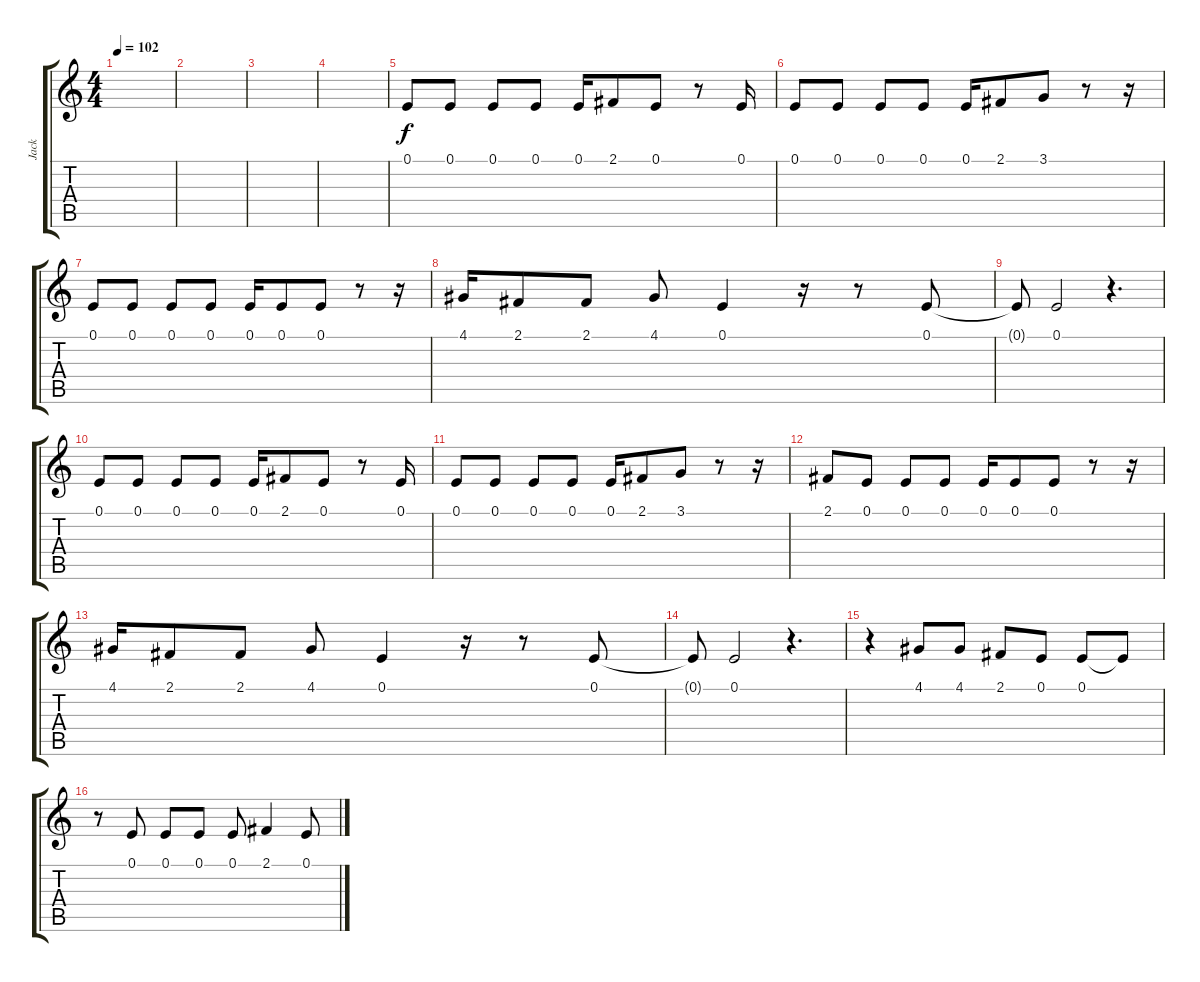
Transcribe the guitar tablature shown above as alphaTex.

\track ("Jack" "Jack") {instrument clarinet}
\staff {score tabs}
\tuning (E4 B3 G3 D3 A2 E2) {hide}
\ts (4 4)
\tempo 102
\clef g2
\ks c
|
|
|
|
0.1.8 0.1.8 0.1.8 0.1.8 0.1.16 2.1.8 0.1.8 r.8 0.1.16 |
0.1.8 0.1.8 0.1.8 0.1.8 0.1.16 2.1.8 3.1.8 r.8 r.16 |
0.1.8 0.1.8 0.1.8 0.1.8 0.1.16 0.1.8 0.1.8 r.8 r.16 |
4.1.16 2.1.8 2.1.8 4.1.8 0.1.4 r.16 r.8 0.1.8 |
0.1{t}.8 0.1.2 r.4{d} |
0.1.8 0.1.8 0.1.8 0.1.8 0.1.16 2.1.8 0.1.8 r.8 0.1.16 |
0.1.8 0.1.8 0.1.8 0.1.8 0.1.16 2.1.8 3.1.8 r.8 r.16 |
2.1.8 0.1.8 0.1.8 0.1.8 0.1.16 0.1.8 0.1.8 r.8 r.16 |
4.1.16 2.1.8 2.1.8 4.1.8 0.1.4 r.16 r.8 0.1.8 |
0.1{t}.8 0.1.2 r.4{d} |
r.4 4.1.8 4.1.8 2.1.8 0.1.8 0.1.8 0.1{t}.8 |
r.8 0.1.8 0.1.8 0.1.8 0.1.8 2.1.4 0.1.8
